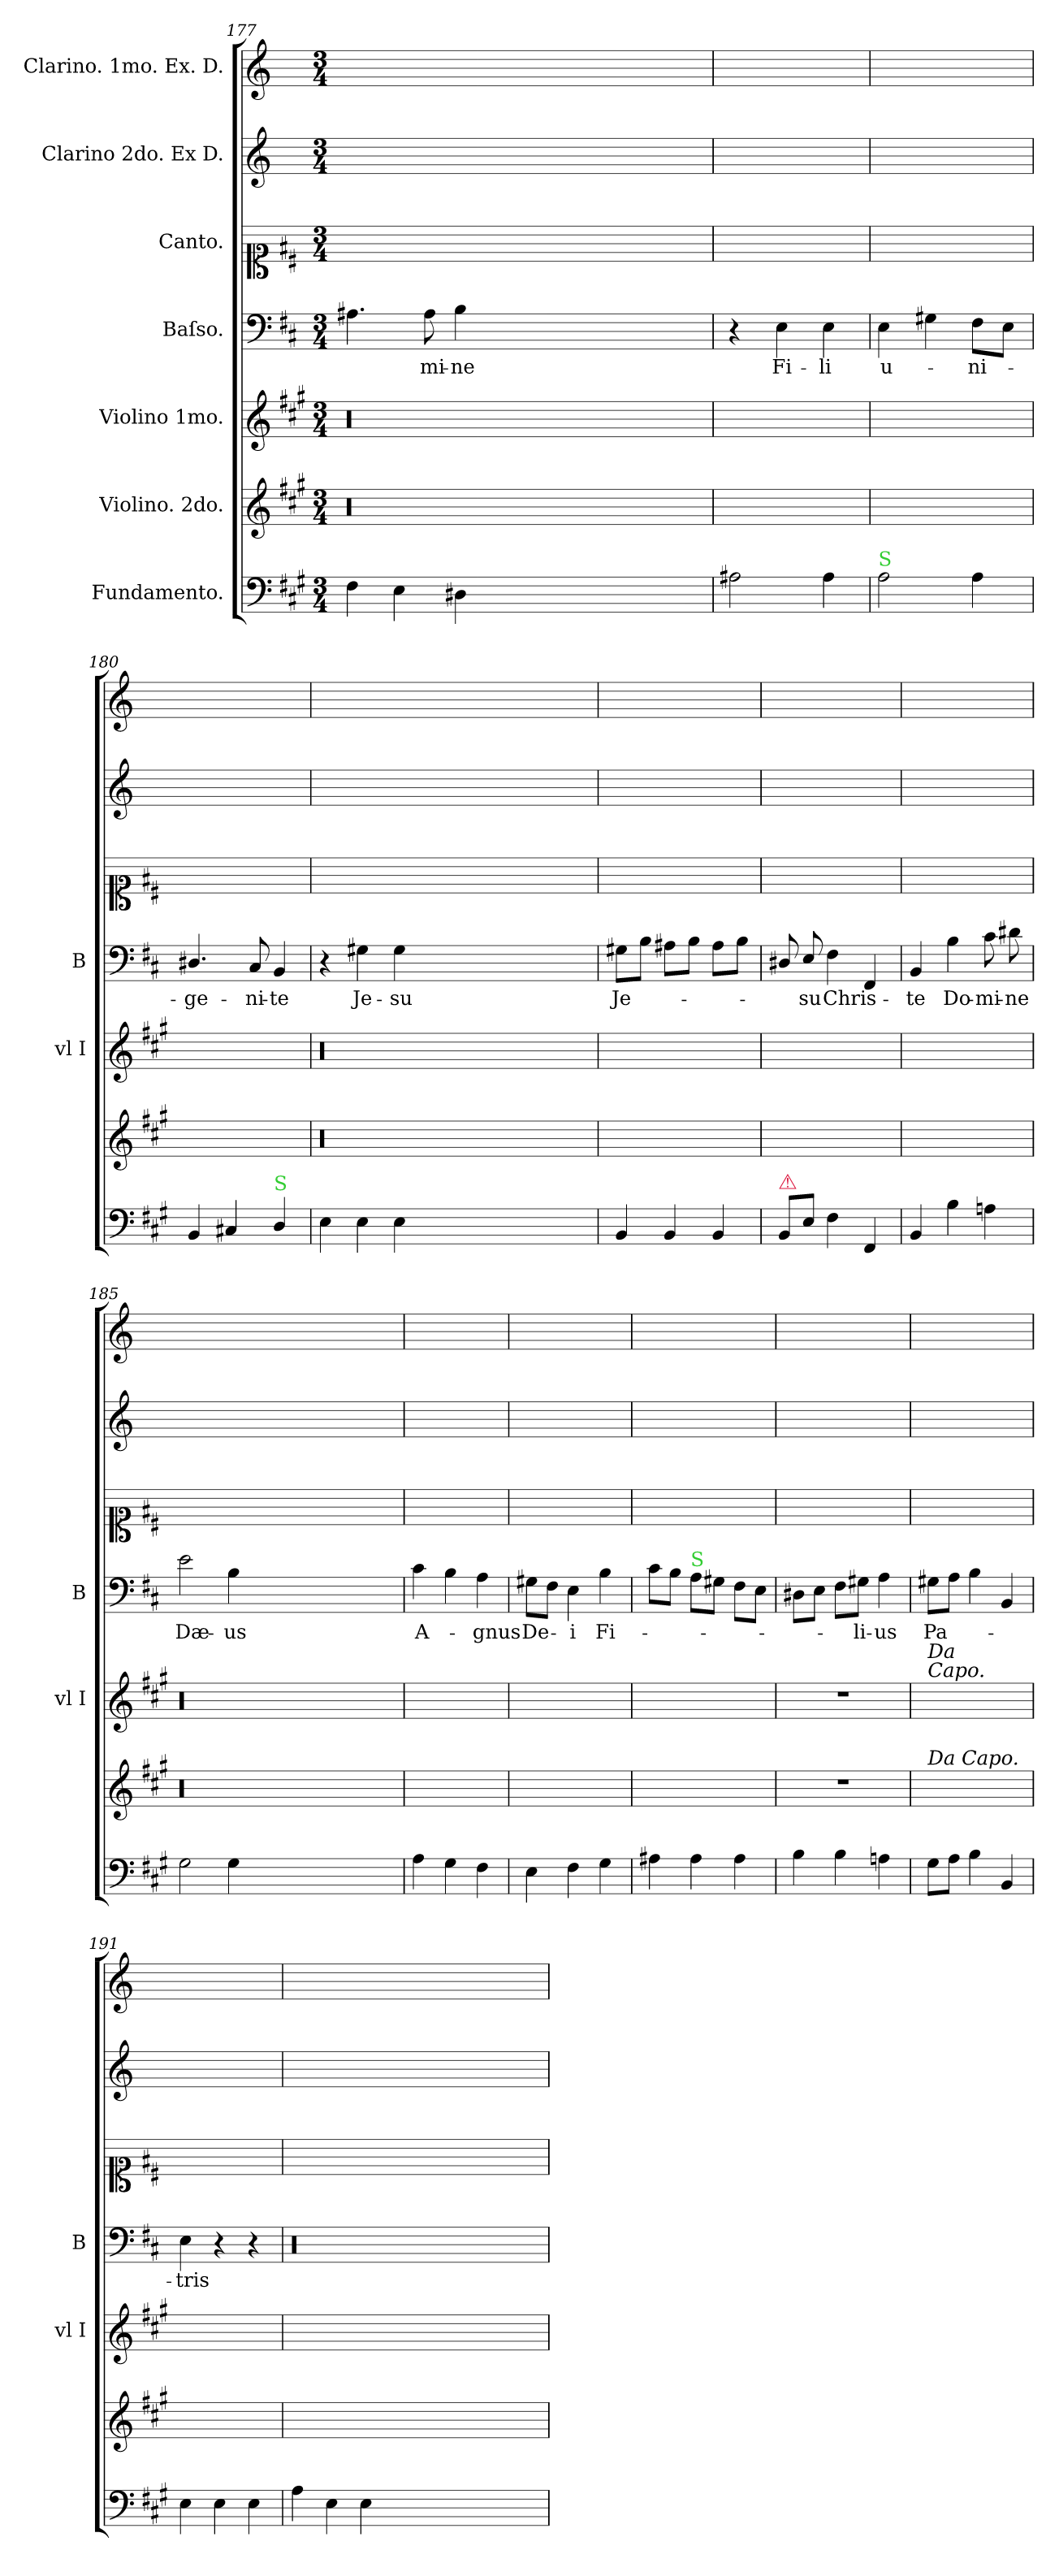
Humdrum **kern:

**kern	**kern	**kern	**kern	**text	**kern	**kern	**kern
*part7	*part6	*part5	*part4	*part4	*part3	*part2	*part1
*staff7	*staff6	*staff5	*staff4	*staff4	*staff3	*staff2	*staff1
*I"Fundamento.	*I"Violino. 2do.	*I"Violino 1mo.	*I"Baſso.	*	*I"Canto.	*I"Clarino 2do. Ex D.	*I"Clarino. 1mo. Ex. D.
*	*	*I'vl I	*I'B	*	*	*	*
*clefF4	*clefG2	*clefG2	*clefF4	*	*clefC1	*clefG2	*clefG2
*	*	*	*	*	*	*ITrd-1c-2	*ITrd-1c-2
*k[f#c#g#]	*k[f#c#g#]	*k[f#c#g#]	*k[f#c#]	*	*k[f#c#]	*k[f#c#]	*k[f#c#]
*M3/4	*M3/4	*M3/4	*M3/4	*	*M3/4	*M3/4	*M3/4
=177	=177	=177	=177	=177	=177	=177	=177
!	!LO:N:vis=00	!LO:N:vis=00	!	!	!	!	!
4F#\	0.r	0.r	4.A#X\	.	2.ryy	2.ryy	2.ryy
4E\	.	.	.	.	.	.	.
.	.	.	8A#\	-mi-	.	.	.
4D#X\	.	.	4B\	-ne	.	.	.
0ryy	.	.	0ryy	.	0ryy	0ryy	0ryy
4ryy	.	.	4ryy	.	4ryy	4ryy	4ryy
=178	=178	=178	=178	=178	=178	=178	=178
2A#X\	2.ryy	2.ryy	4r	.	2.ryy	2.ryy	2.ryy
.	.	.	4E\	Fi-	.	.	.
4A#\	.	.	4E\	-li	.	.	.
=179	=179	=179	=179	=179	=179	=179	=179
!LO:TX:a:color=limegreen:t=S	!	!	!	!	!	!	!
2A\	2.ryy	2.ryy	4E\	u-	2.ryy	2.ryy	2.ryy
.	.	.	4G#\	.	.	.	.
4A\	.	.	8F#\L	-ni-	.	.	.
.	.	.	8E\J	.	.	.	.
=180	=180	=180	=180	=180	=180	=180	=180
4BB/	2.ryy	2.ryy	4.D#X/	-ge-	2.ryy	2.ryy	2.ryy
4C#X/	.	.	.	.	.	.	.
.	.	.	8C#/	-ni-	.	.	.
!LO:TX:a:color=limegreen:t=S	!	!	!	!	!	!	!
4D/	.	.	4BB/	-te	.	.	.
=181	=181	=181	=181	=181	=181	=181	=181
!	!LO:N:vis=00	!LO:N:vis=00	!	!	!	!	!
4E\	0.r	0.r	4r	.	2.ryy	2.ryy	2.ryy
4E\	.	.	4G#\	Je-	.	.	.
4E\	.	.	4G#\	-su	.	.	.
0ryy	.	.	0ryy	.	0ryy	0ryy	0ryy
4ryy	.	.	4ryy	.	4ryy	4ryy	4ryy
=182	=182	=182	=182	=182	=182	=182	=182
4BB/	2.ryy	2.ryy	8G#\L	Je-	2.ryy	2.ryy	2.ryy
.	.	.	8B\J	.	.	.	.
4BB/	.	.	8A#X\L	.	.	.	.
.	.	.	8B\J	.	.	.	.
4BB/	.	.	8A#\L	.	.	.	.
.	.	.	8B\J	.	.	.	.
=183	=183	=183	=183	=183	=183	=183	=183
!LO:TX:a:color=crimson:t=⚠	!	!	!	!	!	!	!
8BB/L	2.ryy	2.ryy	8D#X/	.	2.ryy	2.ryy	2.ryy
8E\J	.	.	8E/	-su	.	.	.
4F#\	.	.	4F#\	Chris-	.	.	.
4FF#/	.	.	4FF#/	.	.	.	.
=184	=184	=184	=184	=184	=184	=184	=184
4BB/	2.ryy	2.ryy	4BB/	-te	2.ryy	2.ryy	2.ryy
4B\	.	.	4B\	Do-	.	.	.
4An\	.	.	8c#\	-mi-	.	.	.
.	.	.	8d#X\	-ne	.	.	.
=185	=185	=185	=185	=185	=185	=185	=185
!	!LO:N:vis=00	!LO:N:vis=00	!	!	!	!	!
2G#\	0.r	0.r	2e\	Dæ-	2.ryy	2.ryy	2.ryy
4G#\	.	.	4B\	-us	.	.	.
0ryy	.	.	0ryy	.	0ryy	0ryy	0ryy
4ryy	.	.	4ryy	.	4ryy	4ryy	4ryy
=186	=186	=186	=186	=186	=186	=186	=186
4A\	2.ryy	2.ryy	4c#\	A-	2.ryy	2.ryy	2.ryy
4G#\	.	.	4B\	.	.	.	.
4F#\	.	.	4A\	-gnus	.	.	.
=187	=187	=187	=187	=187	=187	=187	=187
4E\	2.ryy	2.ryy	8G#\L	De-	2.ryy	2.ryy	2.ryy
.	.	.	8F#\J	.	.	.	.
4F#\	.	.	4E\	-i	.	.	.
4G#\	.	.	4B\	Fi-	.	.	.
=188	=188	=188	=188	=188	=188	=188	=188
4A#X\	2.ryy	2.ryy	8c#\L	.	2.ryy	2.ryy	2.ryy
.	.	.	8B\J	.	.	.	.
!	!	!	!LO:TX:a:color=limegreen:t=S	!	!	!	!
4A#\	.	.	8A\L	.	.	.	.
.	.	.	8G#\J	.	.	.	.
4A#\	.	.	8F#\L	.	.	.	.
.	.	.	8E\J	.	.	.	.
=189	=189	=189	=189	=189	=189	=189	=189
!	!LO:N:vis=00	!	!	!	!	!	!
4B\	2.r	2.r	8D#X\L	.	2.ryy	2.ryy	2.ryy
.	.	.	8E\J	.	.	.	.
4B\	.	.	8F#\L	.	.	.	.
.	.	.	8G#\J	-li-	.	.	.
4An\	.	.	4A\	-us	.	.	.
=190	=190	=190	=190	=190	=190	=190	=190
!	!	!LO:TX:a:i:t=Da \nCapo.	!	!	!	!	!
!	!LO:TX:a:i:t=Da Capo.	!	!	!	!	!	!
8G#\L	2.ryy	2.ryy	8G#\L	Pa-	2.ryy	2.ryy	2.ryy
8A\J	.	.	8A\J	.	.	.	.
4B\	.	.	4B\	.	.	.	.
4BB/	.	.	4BB/	.	.	.	.
=191	=191	=191	=191	=191	=191	=191	=191
4E\	2.ryy	2.ryy	4E\	-tris	2.ryy	2.ryy	2.ryy
4E\	.	.	4r	.	.	.	.
4E\	.	.	4r	.	.	.	.
=192	=192	=192	=192	=192	=192	=192	=192
!	!	!	!LO:N:vis=00	!	!	!	!
4A\	2.ryy	2.ryy	0.r	.	2.ryy	2.ryy	2.ryy
4E\	.	.	.	.	.	.	.
4E\	.	.	.	.	.	.	.
0ryy	0ryy	0ryy	.	.	0ryy	0ryy	0ryy
4ryy	4ryy	4ryy	.	.	4ryy	4ryy	4ryy
=	=	=	=	=	=	=	=
*-	*-	*-	*-	*-	*-	*-	*-
